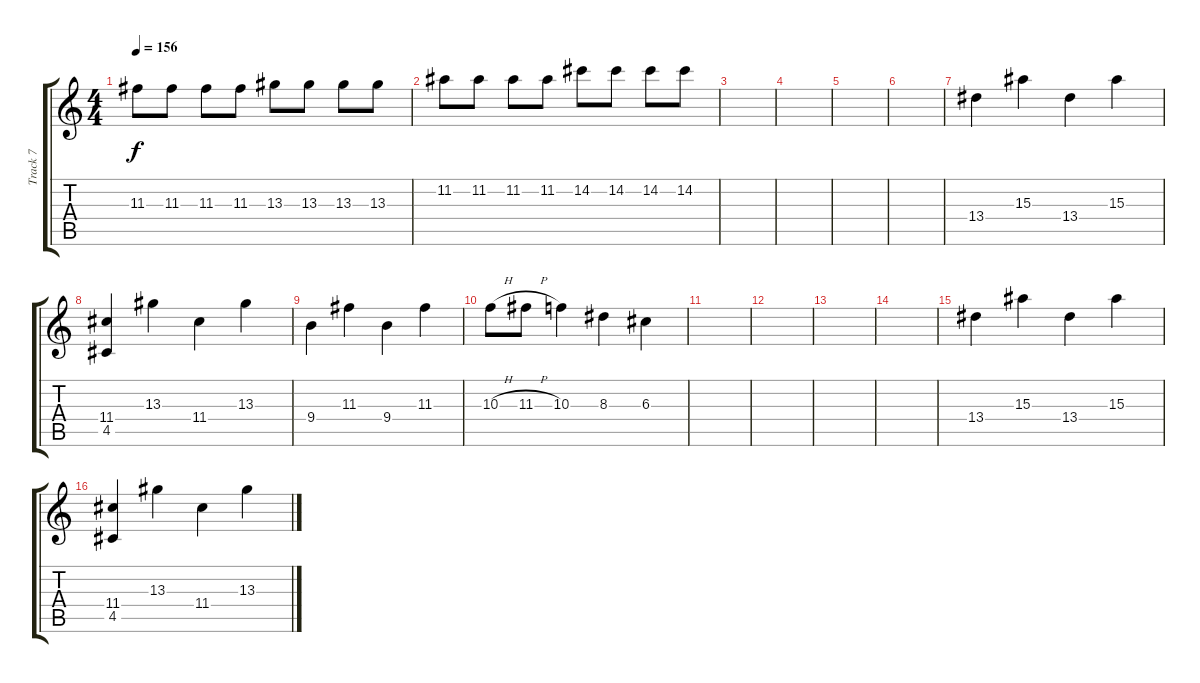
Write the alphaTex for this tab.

\track ("Track 7" "Track 7") {instrument distortionguitar}
\staff {score tabs}
\tuning (E4 B3 G3 D3 A2 E2) {hide}
\ts (4 4)
\tempo 156
\clef g2
\ks c
11.3.8{dy f} 11.3.8 11.3.8 11.3.8 13.3.8 13.3.8 13.3.8 13.3.8 |
11.2.8 11.2.8 11.2.8 11.2.8 14.2.8 14.2.8 14.2.8 14.2.8 |
|
|
|
|
13.4.4 15.3.4 13.4.4 15.3.4 |
(11.4 4.5).4 13.3.4 11.4.4 13.3.4 |
9.4.4 11.3.4 9.4.4 11.3.4 |
10.3{h}.8 11.3{h}.8 10.3.4 8.3.4 6.3.4 |
|
|
|
|
13.4.4 15.3.4 13.4.4 15.3.4 |
(11.4 4.5).4 13.3.4 11.4.4 13.3.4
